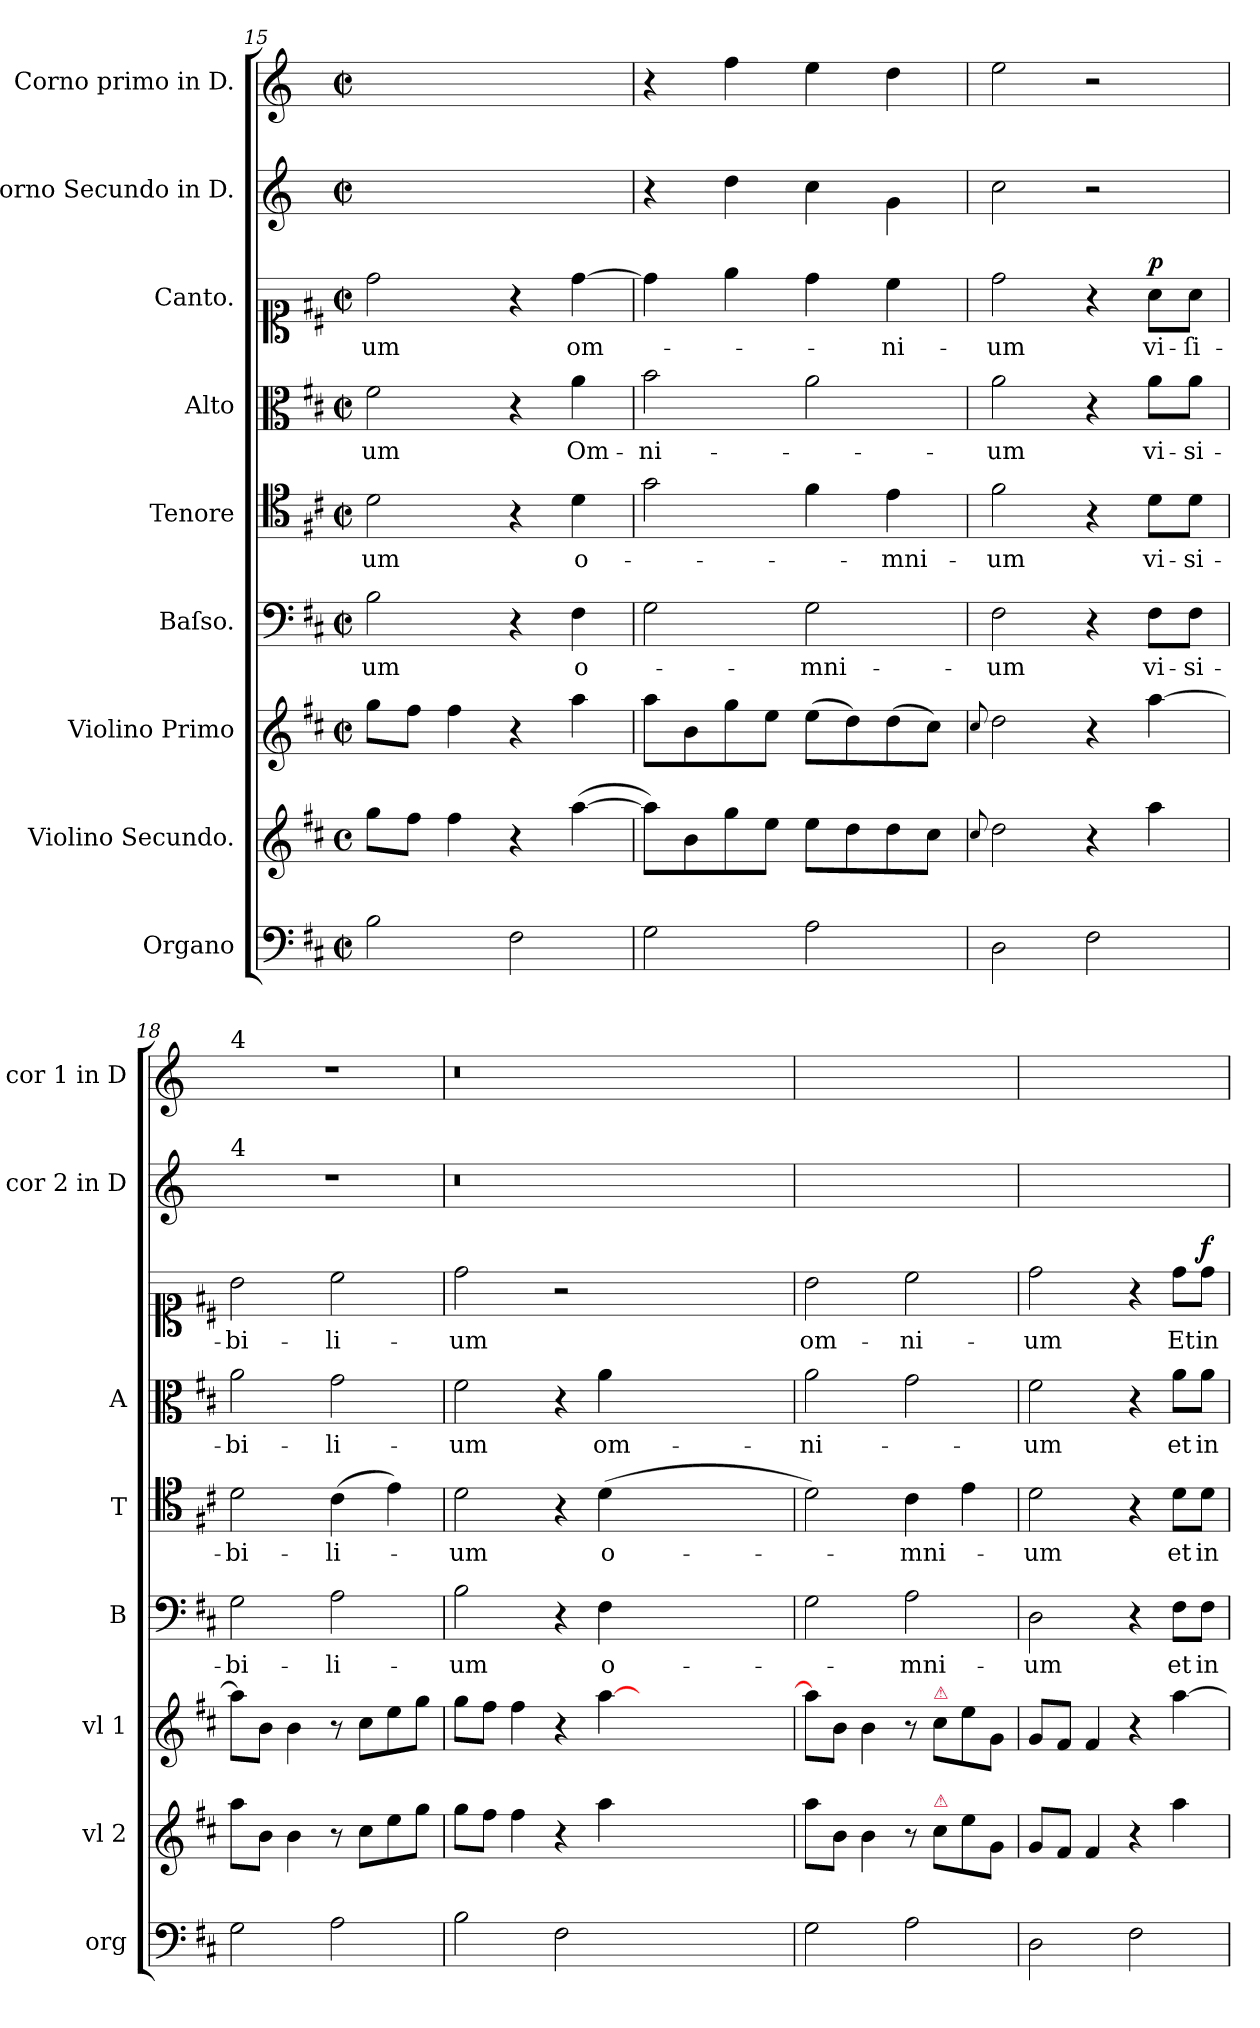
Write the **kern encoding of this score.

**kern	**dynam	**kern	**dynam	**kern	**dynam	**kern	**text	**kern	**text	**kern	**text	**kern	**text	**dynam	**kern	**kern
*part9	*part9	*part8	*part8	*part7	*part7	*part6	*part6	*part5	*part5	*part4	*part4	*part3	*part3	*part3	*part2	*part1
*staff9	*staff9	*staff8	*staff8	*staff7	*staff7	*staff6	*staff6	*staff5	*staff5	*staff4	*staff4	*staff3	*staff3	*staff3	*staff2	*staff1
*I"Organo	*	*I"Violino Secundo.	*	*I"Violino Primo	*	*I"Baſso.	*	*I"Tenore	*	*I"Alto	*	*I"Canto.	*	*	*I"Corno Secundo in D.	*I"Corno primo in D.
*I'org	*	*I'vl 2	*	*I'vl 1	*	*I'B	*	*I'T	*	*I'A	*	*	*	*	*I'cor 2 in D	*I'cor 1 in D
*clefF4	*	*clefG2	*	*clefG2	*	*clefF4	*	*clefC4	*	*clefC3	*	*clefC1	*	*	*clefG2	*clefG2
*	*	*	*	*	*	*	*	*	*	*	*	*	*	*	*ITrd6c10	*ITrd6c10
*k[f#c#]	*	*k[f#c#]	*	*k[f#c#]	*	*k[f#c#]	*	*k[f#c#]	*	*k[f#c#]	*	*k[f#c#]	*	*	*k[f#c#]	*k[f#c#]
*D:	*	*D:	*	*D:	*	*D:	*	*D:	*	*D:	*	*D:	*	*	*D:	*D:
*M2/2	*	*M2/2	*	*M2/2	*	*M2/2	*	*M2/2	*	*M2/2	*	*M2/2	*	*	*M2/2	*M2/2
*met(c|)	*	*met(c)	*	*met(c|)	*	*met(c|)	*	*met(c|)	*	*met(c|)	*	*met(c|)	*	*	*met(c|)	*met(c|)
=15	=15	=15	=15	=15	=15	=15	=15	=15	=15	=15	=15	=15	=15	=15	=15	=15
2B\	.	8gg\L	.	8gg\L	.	2B\	-um	2d\	-um	2f#\	-um	2dd\	-um	.	1ryy	1ryy
.	.	8ff#\J	.	8ff#\J	.	.	.	.	.	.	.	.	.	.	.	.
.	.	4ff#\	.	4ff#\	.	.	.	.	.	.	.	.	.	.	.	.
2F#\	.	4r	.	4r	.	4r	.	4r	.	4r	.	4r	.	.	.	.
.	.	(<[4aa\	.	4aa\	.	4F#\	o-	4d\	o-	4a\	Om-	[4dd\	om-	.	.	.
=16	=16	=16	=16	=16	=16	=16	=16	=16	=16	=16	=16	=16	=16	=16	=16	=16
2G\	.	8aa\L])	.	8aa\L	.	2G\	.	2g\	.	2b\	-ni-	4dd\]	.	.	4r	4r
.	.	8b\	.	8b\	.	.	.	.	.	.	.	.	.	.	.	.
.	.	8gg\	.	8gg\	.	.	.	.	.	.	.	4ee\	.	.	4e\	4g\
.	.	8ee\J	.	8ee\J	.	.	.	.	.	.	.	.	.	.	.	.
2A\	.	8ee\L	.	(8ee\L	.	2G\	mni-	4f#\	.	2a\	.	4dd\	.	.	4d\	4f#\
.	.	8dd\	.	8dd\)	.	.	.	.	.	.	.	.	.	.	.	.
.	.	8dd\	.	(8dd\	.	.	.	4e\	-mni-	.	.	4cc#\	-ni-	.	4A\	4e\
.	.	8cc#\J	.	8cc#\J)	.	.	.	.	.	.	.	.	.	.	.	.
=17	=17	=17	=17	=17	=17	=17	=17	=17	=17	=17	=17	=17	=17	=17	=17	=17
.	.	8qqcc#/	.	8qqcc#/	.	.	.	.	.	.	.	.	.	.	.	.
!	!LO:DY:b	!	!	!	!	!	!	!	!	!	!	!	!	!	!	!
2D\	p&colon;	2dd\	.	2dd\	.	2F#\	-um	2f#\	-um	2a\	-um	2dd\	-um	.	2d\	2f#\
!	!	!	!LO:DY:b	!	!	!	!	!	!	!	!	!	!	!	!	!
2F#\	.	4r	piano	4r	.	4r	.	4r	.	4r	.	4r	.	.	2r	2r
!	!	!	!	!	!	!	!	!	!	!	!	!	!	!LO:DY:a	!	!
.	.	4aa\	.	[4aa\	.	8F#\L	vi-	8d\L	vi-	8a\L	vi-	8a\L	vi-	p	.	.
.	.	.	.	.	.	8F#\J	-si-	8d\J	-si-	8a\J	-si-	8a\J	-ſi-	.	.	.
=18	=18	=18	=18	=18	=18	=18	=18	=18	=18	=18	=18	=18	=18	=18	=18	=18
!	!	!	!	!	!	!	!	!	!	!	!	!	!	!	!	!LO:TX:a:t=4
!	!	!	!	!	!	!	!	!	!	!	!	!	!	!	!LO:TX:a:t=4	!
2G\	.	8aa\L	.	8aa\L]	.	2G\	-bi-	2d\	-bi-	2a\	-bi-	2b\	-bi-	.	1r	1r
.	.	8b\J	.	8b\J	.	.	.	.	.	.	.	.	.	.	.	.
.	.	4b\	.	4b\	.	.	.	.	.	.	.	.	.	.	.	.
2A\	.	8r	.	8r	.	2A\	-li-	(4c#\	-li-	2g\	-li-	2cc#\	-li-	.	.	.
!	!	!	!	!	!LO:DY:b	!	!	!	!	!	!	!	!	!	!	!
.	.	8cc#\L	.	8cc#\L	p&colon;	.	.	.	.	.	.	.	.	.	.	.
.	.	8ee\	.	8ee\	.	.	.	4e\)	.	.	.	.	.	.	.	.
.	.	8gg\J	.	8gg\J	.	.	.	.	.	.	.	.	.	.	.	.
=19	=19	=19	=19	=19	=19	=19	=19	=19	=19	=19	=19	=19	=19	=19	=19	=19
2B\	.	8gg\L	.	8gg\L	.	2B\	-um	2d\	-um	2f#\	-um	2dd\	-um	.	0.r	0.r
.	.	8ff#\J	.	8ff#\J	.	.	.	.	.	.	.	.	.	.	.	.
.	.	4ff#\	.	4ff#\	.	.	.	.	.	.	.	.	.	.	.	.
2F#\	.	4r	.	4r	.	4r	.	4r	.	4r	.	2r	.	.	.	.
.	.	4aa\	.	[4aa\	.	4F#\	o-	(4d\	o-	4a\	om-	.	.	.	.	.
0ryy	.	0ryy	.	0ryy	.	0ryy	.	0ryy	.	0ryy	.	0ryy	.	.	.	.
=20	=20	=20	=20	=20	=20	=20	=20	=20	=20	=20	=20	=20	=20	=20	=20	=20
2G\	.	8aa\L	.	8aa\L]	.	2G\	.	2d\)	.	2a\	-ni-	2b\	om-	.	1ryy	1ryy
.	.	8b\J	.	8b\J	.	.	.	.	.	.	.	.	.	.	.	.
.	.	4b\	.	4b\	.	.	.	.	.	.	.	.	.	.	.	.
2A\	.	8r	.	8r	.	2A\	mni-	4c#\	mni-	2g\	.	2cc#\	-ni-	.	.	.
!	!	!	!	!LO:TX:a:color=crimson:t=⚠	!	!	!	!	!	!	!	!	!	!	!	!
!	!	!LO:TX:a:color=crimson:t=⚠	!	!	!	!	!	!	!	!	!	!	!	!	!	!
.	.	8cc#\L	.	8cc#\L	.	.	.	.	.	.	.	.	.	.	.	.
.	.	8ee\	.	8ee\	.	.	.	4e\	.	.	.	.	.	.	.	.
.	.	8g/J	.	8g/J	.	.	.	.	.	.	.	.	.	.	.	.
=21	=21	=21	=21	=21	=21	=21	=21	=21	=21	=21	=21	=21	=21	=21	=21	=21
2D\	.	8g/L	.	8g/L	.	2D\	-um	2d\	-um	2f#\	-um	2dd\	-um	.	1ryy	1ryy
.	.	8f#/J	.	8f#/J	.	.	.	.	.	.	.	.	.	.	.	.
.	.	4f#/	.	4f#/	.	.	.	.	.	.	.	.	.	.	.	.
2F#\	.	4r	.	4r	.	4r	.	4r	.	4r	.	4r	.	.	.	.
!	!	!	!LO:DY:b	!	!LO:DY:b	!	!	!	!	!	!	!	!	!	!	!
.	.	4aa\	for	[4aa\	for	8F#\L	et	8d\L	et	8a\L	et	8dd\L	Et	.	.	.
!	!	!	!	!	!	!	!	!	!	!	!	!	!	!LO:DY:a	!	!
.	.	.	.	.	.	8F#\J	in-	8d\J	in-	8a\J	in-	8dd\J	in-	f	.	.
=	=	=	=	=	=	=	=	=	=	=	=	=	=	=	=	=
*-	*-	*-	*-	*-	*-	*-	*-	*-	*-	*-	*-	*-	*-	*-	*-	*-
